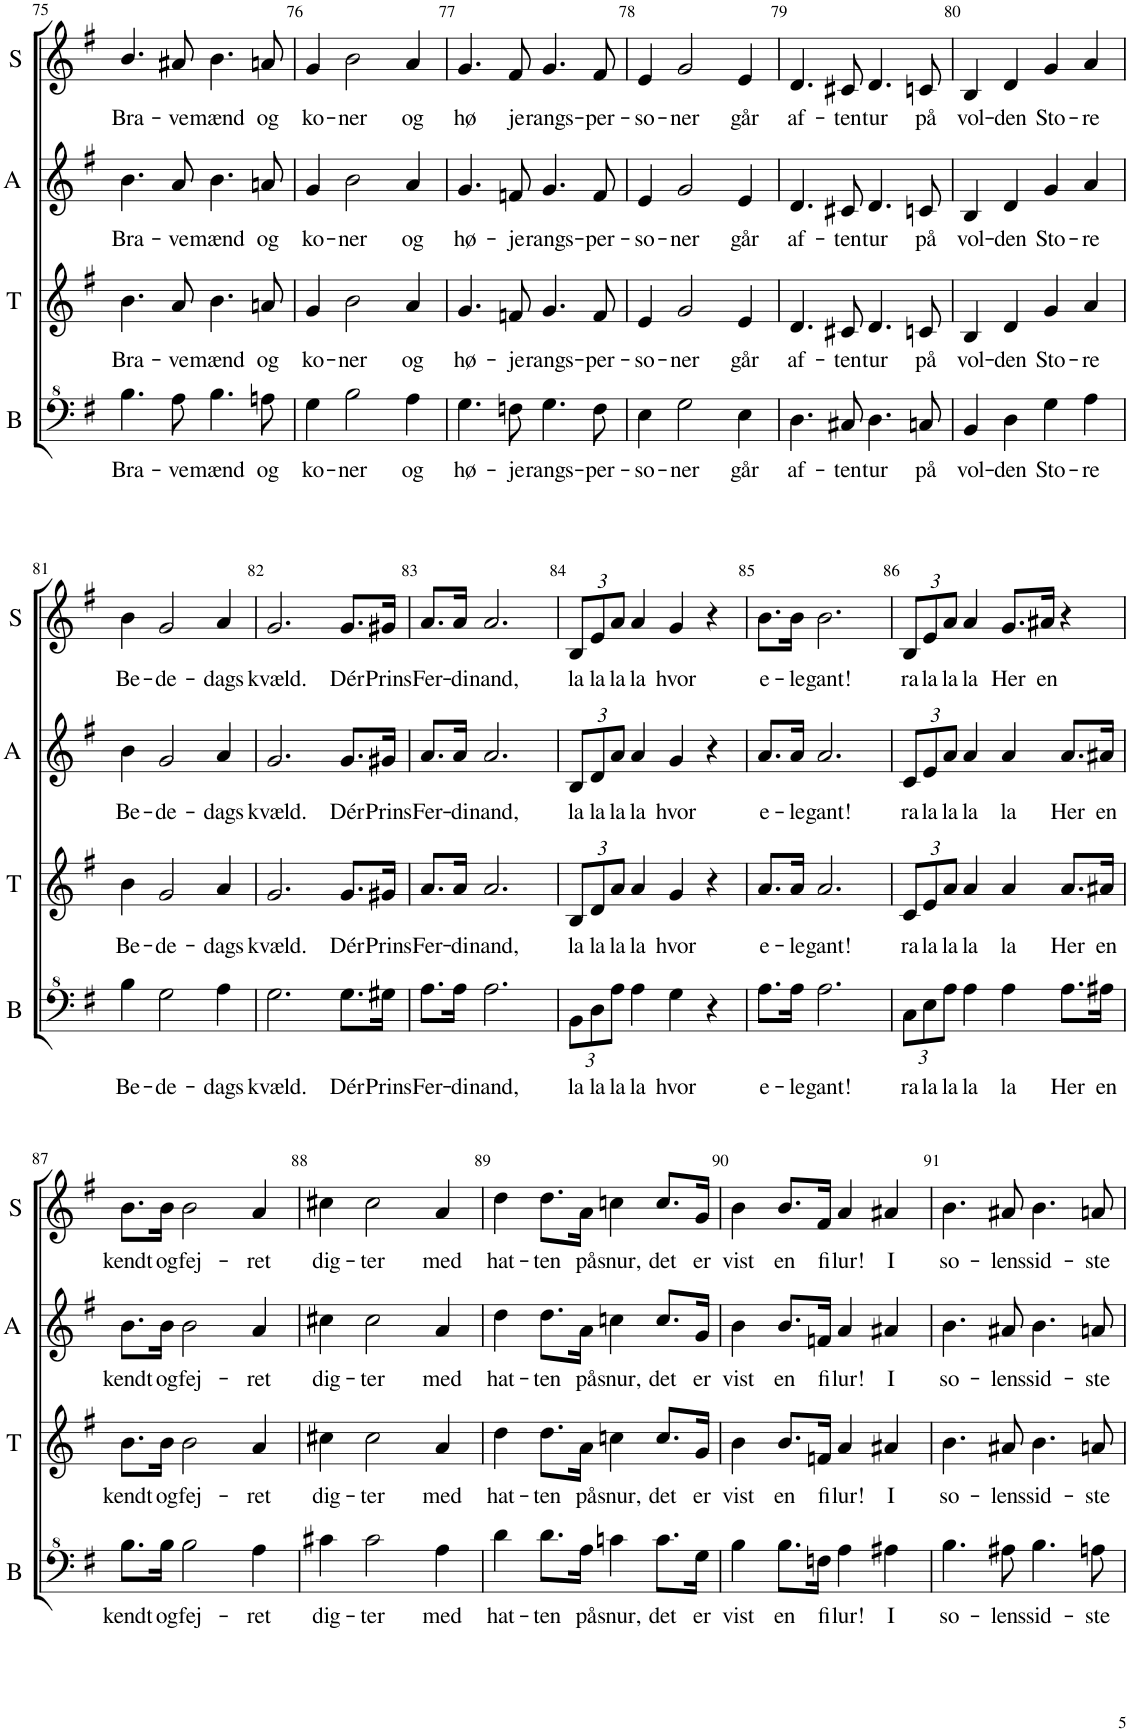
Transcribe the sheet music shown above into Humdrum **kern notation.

**kern	**text	**kern	**text	**kern	**text	**kern	**text
*part4	*part4	*part3	*part3	*part2	*part2	*part1	*part1
*staff4	*staff4	*staff3	*staff3	*staff2	*staff2	*staff1	*staff1
*I"B	*	*I"T	*	*I"A	*	*I"S	*
*I'B	*	*I'T	*	*I'A	*	*I'S	*
!!LO:PB:g=z
*clefF^4	*	*clefG2	*	*clefG2	*	*clefG2	*
*k[f#]	*	*k[f#]	*	*k[f#]	*	*k[f#]	*
*M4/4	*	*M4/4	*	*M4/4	*	*M4/4	*
=75	=75	=75	=75	=75	=75	=75	=75
!	!LO:LY:b	!	!LO:LY:b	!	!LO:LY:b	!	!LO:LY:b
4.b\	Bra-	4.b\	Bra-	4.b\	Bra-	4.b/	Bra-
!	!LO:LY:b	!	!LO:LY:b	!	!LO:LY:b	!	!LO:LY:b
8a\	-ve	8a/	-ve	8a/	-ve	8a#X/	-ve
!	!LO:LY:b	!	!LO:LY:b	!	!LO:LY:b	!	!LO:LY:b
4.b\	mænd	4.b\	mænd	4.b\	mænd	4.b\	mænd
!	!LO:LY:b	!	!LO:LY:b	!	!LO:LY:b	!	!LO:LY:b
8an\	og	8an/	og	8an/	og	8an/	og
=76	=76	=76	=76	=76	=76	=76	=76
!	!LO:LY:b	!	!LO:LY:b	!	!LO:LY:b	!	!LO:LY:b
4g\	ko-	4g/	ko-	4g/	ko-	4g/	ko-
!	!LO:LY:b	!	!LO:LY:b	!	!LO:LY:b	!	!LO:LY:b
2b\	-ner	2b\	-ner	2b\	-ner	2b\	-ner
!	!LO:LY:b	!	!LO:LY:b	!	!LO:LY:b	!	!LO:LY:b
4a\	og	4a/	og	4a/	og	4a/	og
=77	=77	=77	=77	=77	=77	=77	=77
!	!LO:LY:b	!	!LO:LY:b	!	!LO:LY:b	!	!LO:LY:b
4.g\	hø-	4.g/	hø-	4.g/	hø-	4.g/	hø
!	!LO:LY:b	!	!LO:LY:b	!	!LO:LY:b	!	!LO:LY:b
8fn\	-je	8fn/	-je	8fn/	-je	8f#/	je
!	!LO:LY:b	!	!LO:LY:b	!	!LO:LY:b	!	!LO:LY:b
4.g\	rangs-	4.g/	rangs-	4.g/	rangs-	4.g/	rangs-
!	!LO:LY:b	!	!LO:LY:b	!	!LO:LY:b	!	!LO:LY:b
8f\	-per-	8f/	-per-	8f/	-per-	8f#/	per-
=78	=78	=78	=78	=78	=78	=78	=78
!	!LO:LY:b	!	!LO:LY:b	!	!LO:LY:b	!	!LO:LY:b
4e\	-so-	4e/	-so-	4e/	-so-	4e/	-so-
!	!LO:LY:b	!	!LO:LY:b	!	!LO:LY:b	!	!LO:LY:b
2g\	-ner	2g/	-ner	2g/	-ner	2g/	-ner
!	!LO:LY:b	!	!LO:LY:b	!	!LO:LY:b	!	!LO:LY:b
4e\	går	4e/	går	4e/	går	4e/	går
=79	=79	=79	=79	=79	=79	=79	=79
!	!LO:LY:b	!	!LO:LY:b	!	!LO:LY:b	!	!LO:LY:b
4.d\	af-	4.d/	af-	4.d/	af-	4.d/	af-
!	!LO:LY:b	!	!LO:LY:b	!	!LO:LY:b	!	!LO:LY:b
8c#X/	-ten-	8c#X/	-ten-	8c#X/	-ten-	8c#X/	-ten-
!	!LO:LY:b	!	!LO:LY:b	!	!LO:LY:b	!	!LO:LY:b
4.d\	-tur	4.d/	-tur	4.d/	-tur	4.d/	-tur
!	!LO:LY:b	!	!LO:LY:b	!	!LO:LY:b	!	!LO:LY:b
8cn/	på	8cn/	på	8cn/	på	8cn/	på
=80	=80	=80	=80	=80	=80	=80	=80
!	!LO:LY:b	!	!LO:LY:b	!	!LO:LY:b	!	!LO:LY:b
4B/	vol-	4B/	vol-	4B/	vol-	4B/	vol-
!	!LO:LY:b	!	!LO:LY:b	!	!LO:LY:b	!	!LO:LY:b
4d\	-den	4d/	-den	4d/	-den	4d/	-den
!	!LO:LY:b	!	!LO:LY:b	!	!LO:LY:b	!	!LO:LY:b
4g\	Sto-	4g/	Sto-	4g/	Sto-	4g/	Sto-
!	!LO:LY:b	!	!LO:LY:b	!	!LO:LY:b	!	!LO:LY:b
4a\	re	4a/	re	4a/	re	4a/	re
!!LO:LB:g=z
=81	=81	=81	=81	=81	=81	=81	=81
!	!LO:LY:b	!	!LO:LY:b	!	!LO:LY:b	!	!LO:LY:b
4b\	Be-	4b\	Be-	4b\	Be-	4b\	Be-
!	!LO:LY:b	!	!LO:LY:b	!	!LO:LY:b	!	!LO:LY:b
2g\	-de-	2g/	-de-	2g/	-de-	2g/	-de-
!	!LO:LY:b	!	!LO:LY:b	!	!LO:LY:b	!	!LO:LY:b
4a\	-dags	4a/	-dags	4a/	-dags	4a/	dags
=82	=82	=82	=82	=82	=82	=82	=82
!	!LO:LY:b	!	!LO:LY:b	!	!LO:LY:b	!	!LO:LY:b
2.g\	kvæld.	2.g/	kvæld.	2.g/	kvæld.	2.g/	kvæld.
!	!LO:LY:b	!	!LO:LY:b	!	!LO:LY:b	!	!LO:LY:b
8.g\L	Dér	8.g/L	Dér	8.g/L	Dér	8.g/L	Dér
!	!LO:LY:b	!	!LO:LY:b	!	!LO:LY:b	!	!LO:LY:b
16g#X\Jk	Prins	16g#X/Jk	Prins	16g#X/Jk	Prins	16g#X/Jk	Prins
=83	=83	=83	=83	=83	=83	=83	=83
!	!LO:LY:b	!	!LO:LY:b	!	!LO:LY:b	!	!LO:LY:b
8.a\L	Fer-	8.a/L	Fer-	8.a/L	Fer-	8.a/L	Fer-
!	!LO:LY:b	!	!LO:LY:b	!	!LO:LY:b	!	!LO:LY:b
16a\Jk	-di-	16a/Jk	-di-	16a/Jk	-di-	16a/Jk	-di-
!	!LO:LY:b	!	!LO:LY:b	!	!LO:LY:b	!	!LO:LY:b
2.a\	-nand,	2.a/	-nand,	2.a/	-nand,	2.a/	-nand,
=84	=84	=84	=84	=84	=84	=84	=84
*Xbrackettup	*	*	*	*	*	*	*
!	!LO:LY:b	!	!	!	!	!	!
*	*	*Xbrackettup	*	*	*	*	*
!	!	!	!LO:LY:b	!	!	!	!
*	*	*	*	*Xbrackettup	*	*	*
!	!	!	!	!	!LO:LY:b	!	!
*	*	*	*	*	*	*Xbrackettup	*
!	!	!	!	!	!	!	!LO:LY:b
12B\L	la	12B/L	la	12B/L	la	12B/L	la
!	!LO:LY:b	!	!LO:LY:b	!	!LO:LY:b	!	!LO:LY:b
12d\	la	12d/	la	12d/	la	12e/	la
!	!LO:LY:b	!	!LO:LY:b	!	!LO:LY:b	!	!LO:LY:b
12a\J	la	12a/J	la	12a/J	la	12a/J	la
!	!LO:LY:b	!	!LO:LY:b	!	!LO:LY:b	!	!LO:LY:b
4a\	la	4a/	la	4a/	la	4a/	la
!	!LO:LY:b	!	!LO:LY:b	!	!LO:LY:b	!	!LO:LY:b
4g\	hvor	4g/	hvor	4g/	hvor	4g/	hvor
4r	.	4r	.	4r	.	4r	.
=85	=85	=85	=85	=85	=85	=85	=85
!	!LO:LY:b	!	!LO:LY:b	!	!LO:LY:b	!	!LO:LY:b
8.a\L	e-	8.a/L	e-	8.a/L	e-	8.b\L	e-
!	!LO:LY:b	!	!LO:LY:b	!	!LO:LY:b	!	!LO:LY:b
16a\Jk	-le-	16a/Jk	-le-	16a/Jk	-le-	16b\Jk	-le-
!	!LO:LY:b	!	!LO:LY:b	!	!LO:LY:b	!	!LO:LY:b
2.a\	-gant!	2.a/	-gant!	2.a/	-gant!	2.b\	-gant!
=86	=86	=86	=86	=86	=86	=86	=86
!	!LO:LY:b	!	!LO:LY:b	!	!LO:LY:b	!	!LO:LY:b
12c\L	ra	12c/L	ra	12c/L	ra	12B/L	ra
!	!LO:LY:b	!	!LO:LY:b	!	!LO:LY:b	!	!LO:LY:b
12e\	la	12e/	la	12e/	la	12e/	la
!	!LO:LY:b	!	!LO:LY:b	!	!LO:LY:b	!	!LO:LY:b
12a\J	la	12a/J	la	12a/J	la	12a/J	la
!	!LO:LY:b	!	!LO:LY:b	!	!LO:LY:b	!	!LO:LY:b
4a\	la	4a/	la	4a/	la	4a/	la
!	!LO:LY:b	!	!LO:LY:b	!	!LO:LY:b	!	!LO:LY:b
4a\	la	4a/	la	4a/	la	8.g/L	Her
!	!	!	!	!	!	!	!LO:LY:b
.	.	.	.	.	.	16a#X/Jk	en
!	!LO:LY:b	!	!LO:LY:b	!	!LO:LY:b	!	!
8.a\L	Her	8.a/L	Her	8.a/L	Her	4r	.
!	!LO:LY:b	!	!LO:LY:b	!	!LO:LY:b	!	!
16a#X\Jk	en	16a#X/Jk	en	16a#X/Jk	en	.	.
!!LO:LB:g=z
=87	=87	=87	=87	=87	=87	=87	=87
!	!LO:LY:b	!	!LO:LY:b	!	!LO:LY:b	!	!LO:LY:b
8.b\L	kendt	8.b\L	kendt	8.b\L	kendt	8.b\L	kendt
!	!LO:LY:b	!	!LO:LY:b	!	!LO:LY:b	!	!LO:LY:b
16b\Jk	og	16b\Jk	og	16b\Jk	og	16b\Jk	og
!	!LO:LY:b	!	!LO:LY:b	!	!LO:LY:b	!	!LO:LY:b
2b\	fej-	2b\	fej-	2b\	fej-	2b\	fej-
!	!LO:LY:b	!	!LO:LY:b	!	!LO:LY:b	!	!LO:LY:b
4a\	-ret	4a/	-ret	4a/	-ret	4a/	-ret
=88	=88	=88	=88	=88	=88	=88	=88
!	!LO:LY:b	!	!LO:LY:b	!	!LO:LY:b	!	!LO:LY:b
4cc#X\	dig-	4cc#X\	dig-	4cc#X\	dig-	4cc#X\	dig-
!	!LO:LY:b	!	!LO:LY:b	!	!LO:LY:b	!	!LO:LY:b
2cc#\	-ter	2cc#\	-ter	2cc#\	-ter	2cc#\	-ter
!	!LO:LY:b	!	!LO:LY:b	!	!LO:LY:b	!	!LO:LY:b
4a\	med	4a/	med	4a/	med	4a/	med
=89	=89	=89	=89	=89	=89	=89	=89
!	!LO:LY:b	!	!LO:LY:b	!	!LO:LY:b	!	!LO:LY:b
4dd\	hat-	4dd\	hat-	4dd\	hat-	4dd\	hat-
!	!LO:LY:b	!	!LO:LY:b	!	!LO:LY:b	!	!LO:LY:b
8.dd\L	-ten	8.dd\L	-ten	8.dd\L	-ten	8.dd\L	-ten
!	!LO:LY:b	!	!LO:LY:b	!	!LO:LY:b	!	!LO:LY:b
16a\Jk	på	16a\Jk	på	16a\Jk	på	16a\Jk	på
!	!LO:LY:b	!	!LO:LY:b	!	!LO:LY:b	!	!LO:LY:b
4ccn\	snur,	4ccn\	snur,	4ccn\	snur,	4ccn\	snur,
!	!LO:LY:b	!	!LO:LY:b	!	!LO:LY:b	!	!LO:LY:b
8.cc\L	det	8.cc/L	det	8.cc/L	det	8.cc/L	-det
!	!LO:LY:b	!	!LO:LY:b	!	!LO:LY:b	!	!LO:LY:b
16g\Jk	er	16g/Jk	er	16g/Jk	er	16g/Jk	er
=90	=90	=90	=90	=90	=90	=90	=90
!	!LO:LY:b	!	!LO:LY:b	!	!LO:LY:b	!	!LO:LY:b
4b\	vist	4b\	vist	4b\	vist	4b\	vist
!	!LO:LY:b	!	!LO:LY:b	!	!LO:LY:b	!	!LO:LY:b
8.b\L	en	8.b/L	en	8.b/L	en	8.b/L	en
!	!LO:LY:b	!	!LO:LY:b	!	!LO:LY:b	!	!LO:LY:b
16fn\Jk	fi-	16fn/Jk	fi-	16fn/Jk	fi-	16f#/Jk	fi-
!	!LO:LY:b	!	!LO:LY:b	!	!LO:LY:b	!	!LO:LY:b
4a\	-lur!	4a/	-lur!	4a/	-lur!	4a/	-lur!
!	!LO:LY:b	!	!LO:LY:b	!	!LO:LY:b	!	!LO:LY:b
4a#X\	I	4a#X/	I	4a#X/	I	4a#X/	I
=91	=91	=91	=91	=91	=91	=91	=91
!	!LO:LY:b	!	!LO:LY:b	!	!LO:LY:b	!	!LO:LY:b
4.b\	so-	4.b\	so-	4.b\	so-	4.b\	so-
!	!LO:LY:b	!	!LO:LY:b	!	!LO:LY:b	!	!LO:LY:b
8a#X\	-lens	8a#X/	-lens	8a#X/	-lens	8a#X/	-lens
!	!LO:LY:b	!	!LO:LY:b	!	!LO:LY:b	!	!LO:LY:b
4.b\	sid-	4.b\	sid-	4.b\	sid-	4.b\	sid-
!	!LO:LY:b	!	!LO:LY:b	!	!LO:LY:b	!	!LO:LY:b
8an\	-ste	8an/	-ste	8an/	-ste	8an/	-ste
=	=	=	=	=	=	=	=
*-	*-	*-	*-	*-	*-	*-	*-
